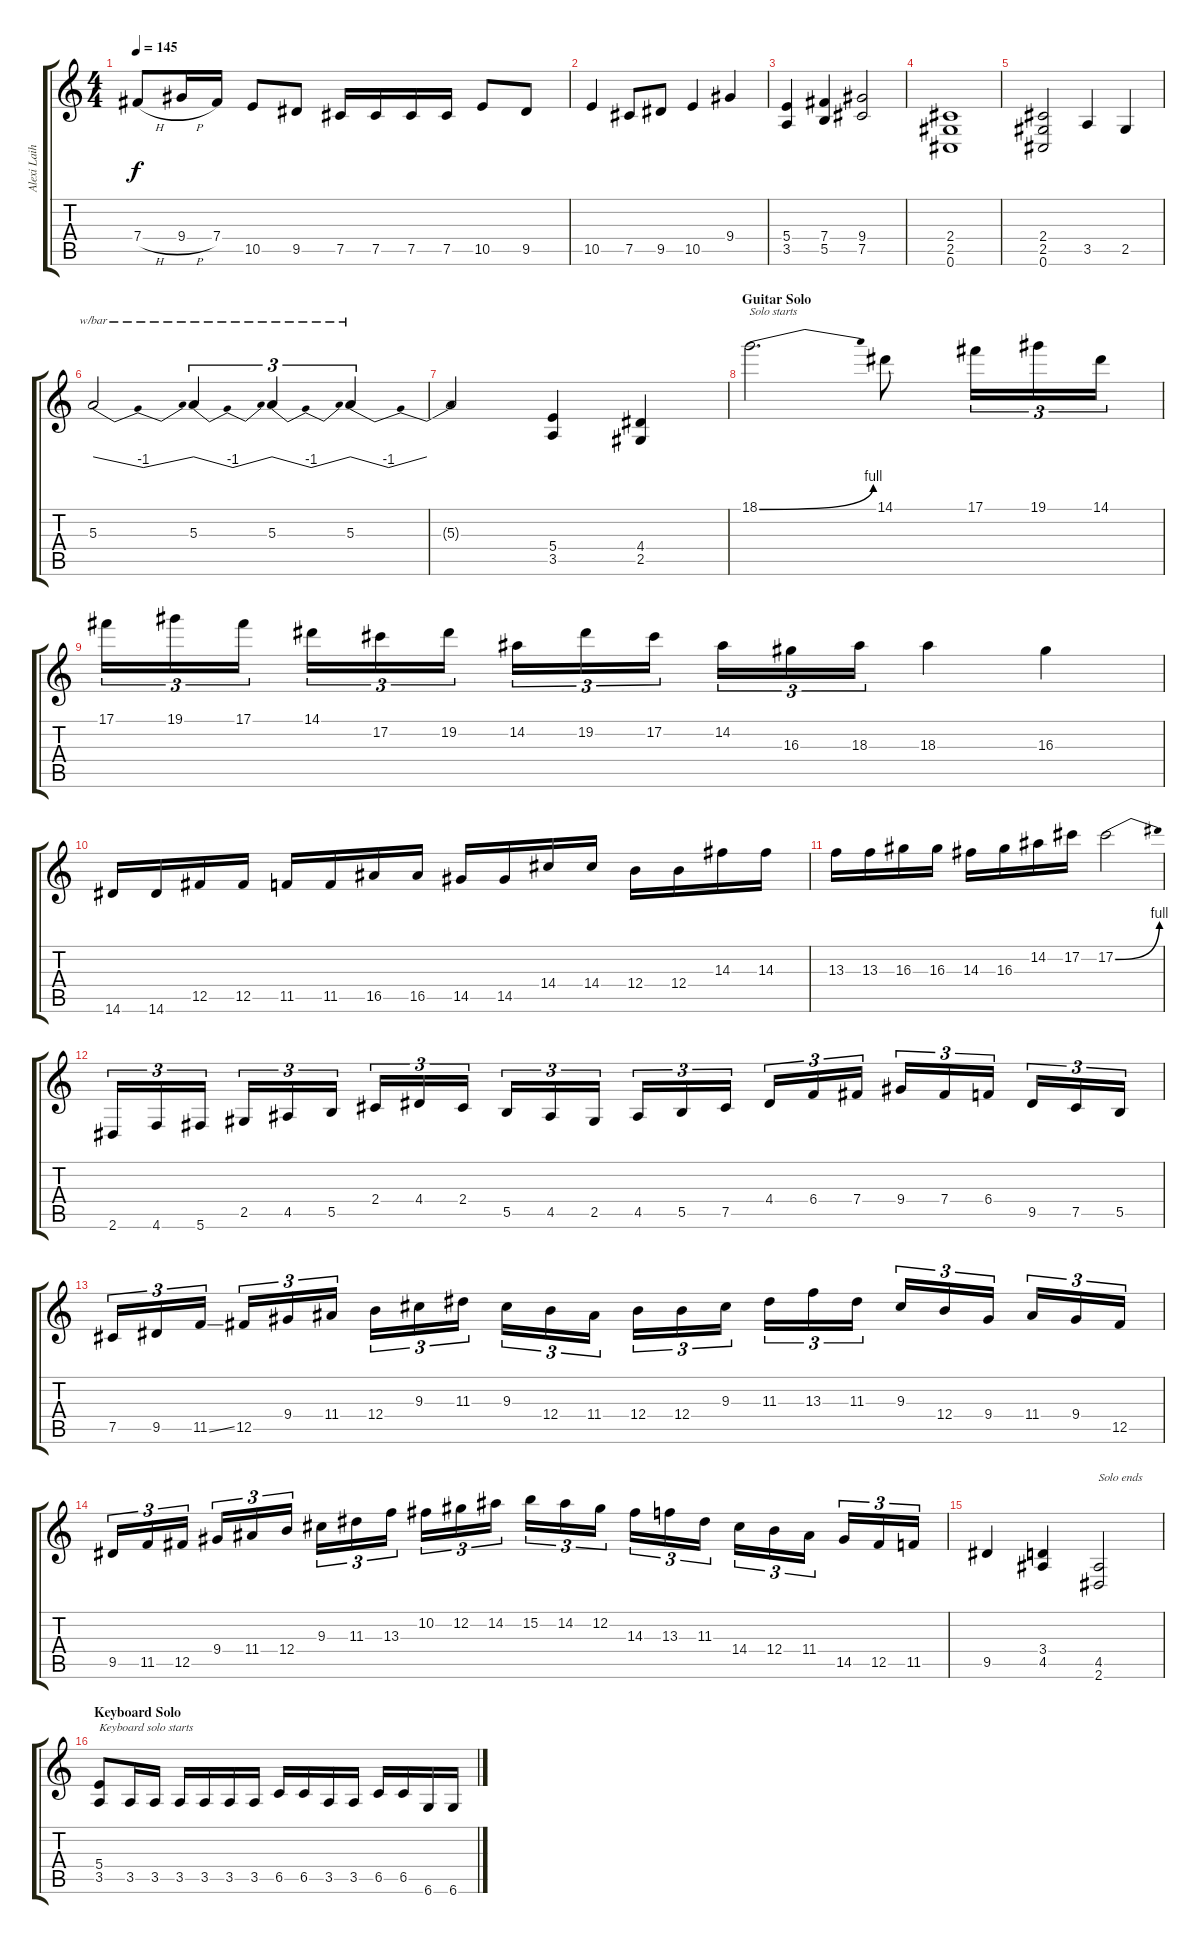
\track ("Alexi Laiho" "Alexi Laih") {instrument distortionguitar}
\staff {score tabs}
\tuning (Db4 Ab3 E3 B2 Gb2 Db2) {hide}
\ts (4 4)
\tempo 145
\clef g2
\ks c
7.4{h}.8{dy f} 9.4{h}.16 7.4.16 10.5.8 9.5.8 7.5.16 7.5.16 7.5.16 7.5.16 10.5.8 9.5.8 |
10.5.4 7.5.8 9.5.8 10.5.4 9.4.4 |
(5.4 3.5).4 (7.4 5.5).4 (9.4 7.5).2 |
(2.4 2.5 0.6).1 |
(2.4 2.5 0.6).2 3.5.4 2.5.4 |
5.3.2{tbe (dip default 0 0 30 -4 60 0) instrument guitarharmonics} 5.3.4{tu (3 2) tbe (dip default 0 0 30 -4 60 0)} 5.3.4{tu (3 2) tbe (dip default 0 0 30 -4 60 0)} 5.3.4{tu (3 2) tbe (dip default 0 0 30 -4 60 0)} |
5.3{t}.2 (5.4 3.5).4{instrument distortionguitar} (4.4 2.5).4 |
\section ("" "Guitar Solo")
18.1{be (bend 0 0 60 4)}.2{d txt "Solo starts"} 14.1.8 17.1.16{tu (3 2)} 19.1.16{tu (3 2)} 14.1.16{tu (3 2)} |
17.1.16{tu (3 2)} 19.1.16{tu (3 2)} 17.1.16{tu (3 2) beam splitsecondary} 14.1.16{tu (3 2)} 17.2.16{tu (3 2)} 19.2.16{tu (3 2)} 14.2.16{tu (3 2)} 19.2.16{tu (3 2)} 17.2.16{tu (3 2) beam splitsecondary} 14.2.16{tu (3 2)} 16.3.16{tu (3 2)} 18.3.16{tu (3 2)} 18.3.4 16.3.4 |
14.6.16 14.6.16 12.5.16 12.5.16 11.5.16 11.5.16 16.5.16 16.5.16 14.5.16 14.5.16 14.4.16 14.4.16 12.4.16 12.4.16 14.3.16 14.3.16 |
13.3.16 13.3.16 16.3.16 16.3.16 14.3.16 16.3.16 14.2.16 17.2.16 17.2{be (bend 0 0 60 4)}.2 |
2.6.16{tu (3 2)} 4.6.16{tu (3 2)} 5.6.16{tu (3 2) beam splitsecondary} 2.5.16{tu (3 2)} 4.5.16{tu (3 2)} 5.5.16{tu (3 2)} 2.4.16{tu (3 2)} 4.4.16{tu (3 2)} 2.4.16{tu (3 2) beam splitsecondary} 5.5.16{tu (3 2)} 4.5.16{tu (3 2)} 2.5.16{tu (3 2)} 4.5.16{tu (3 2)} 5.5.16{tu (3 2)} 7.5.16{tu (3 2) beam splitsecondary} 4.4.16{tu (3 2)} 6.4.16{tu (3 2)} 7.4.16{tu (3 2)} 9.4.16{tu (3 2)} 7.4.16{tu (3 2)} 6.4.16{tu (3 2) beam splitsecondary} 9.5.16{tu (3 2)} 7.5.16{tu (3 2)} 5.5.16{tu (3 2)} |
7.5.16{tu (3 2)} 9.5.16{tu (3 2)} 11.5{ss}.16{tu (3 2) beam splitsecondary} 12.5.16{tu (3 2)} 9.4.16{tu (3 2)} 11.4.16{tu (3 2)} 12.4.16{tu (3 2)} 9.3.16{tu (3 2)} 11.3.16{tu (3 2) beam splitsecondary} 9.3.16{tu (3 2)} 12.4.16{tu (3 2)} 11.4.16{tu (3 2)} 12.4.16{tu (3 2)} 12.4.16{tu (3 2)} 9.3.16{tu (3 2) beam splitsecondary} 11.3.16{tu (3 2)} 13.3.16{tu (3 2)} 11.3.16{tu (3 2)} 9.3.16{tu (3 2)} 12.4.16{tu (3 2)} 9.4.16{tu (3 2) beam splitsecondary} 11.4.16{tu (3 2)} 9.4.16{tu (3 2)} 12.5.16{tu (3 2)} |
9.5.16{tu (3 2)} 11.5.16{tu (3 2)} 12.5.16{tu (3 2) beam splitsecondary} 9.4.16{tu (3 2)} 11.4.16{tu (3 2)} 12.4.16{tu (3 2)} 9.3.16{tu (3 2)} 11.3.16{tu (3 2)} 13.3.16{tu (3 2) beam splitsecondary} 10.2.16{tu (3 2)} 12.2.16{tu (3 2)} 14.2.16{tu (3 2)} 15.2.16{tu (3 2)} 14.2.16{tu (3 2)} 12.2.16{tu (3 2) beam splitsecondary} 14.3.16{tu (3 2)} 13.3.16{tu (3 2)} 11.3.16{tu (3 2)} 14.4.16{tu (3 2)} 12.4.16{tu (3 2)} 11.4.16{tu (3 2) beam splitsecondary} 14.5.16{tu (3 2)} 12.5.16{tu (3 2)} 11.5.16{tu (3 2)} |
9.5.4 (3.4 4.5).4 (4.5 2.6).2{txt "Solo ends"} |
\section ("" "Keyboard Solo")
(5.4 3.5).8{txt "Keyboard solo starts"} 3.5.16 3.5.16 3.5.16 3.5.16 3.5.16 3.5.16 6.5.16 6.5.16 3.5.16 3.5.16 6.5.16 6.5.16 6.6.16 6.6.16
